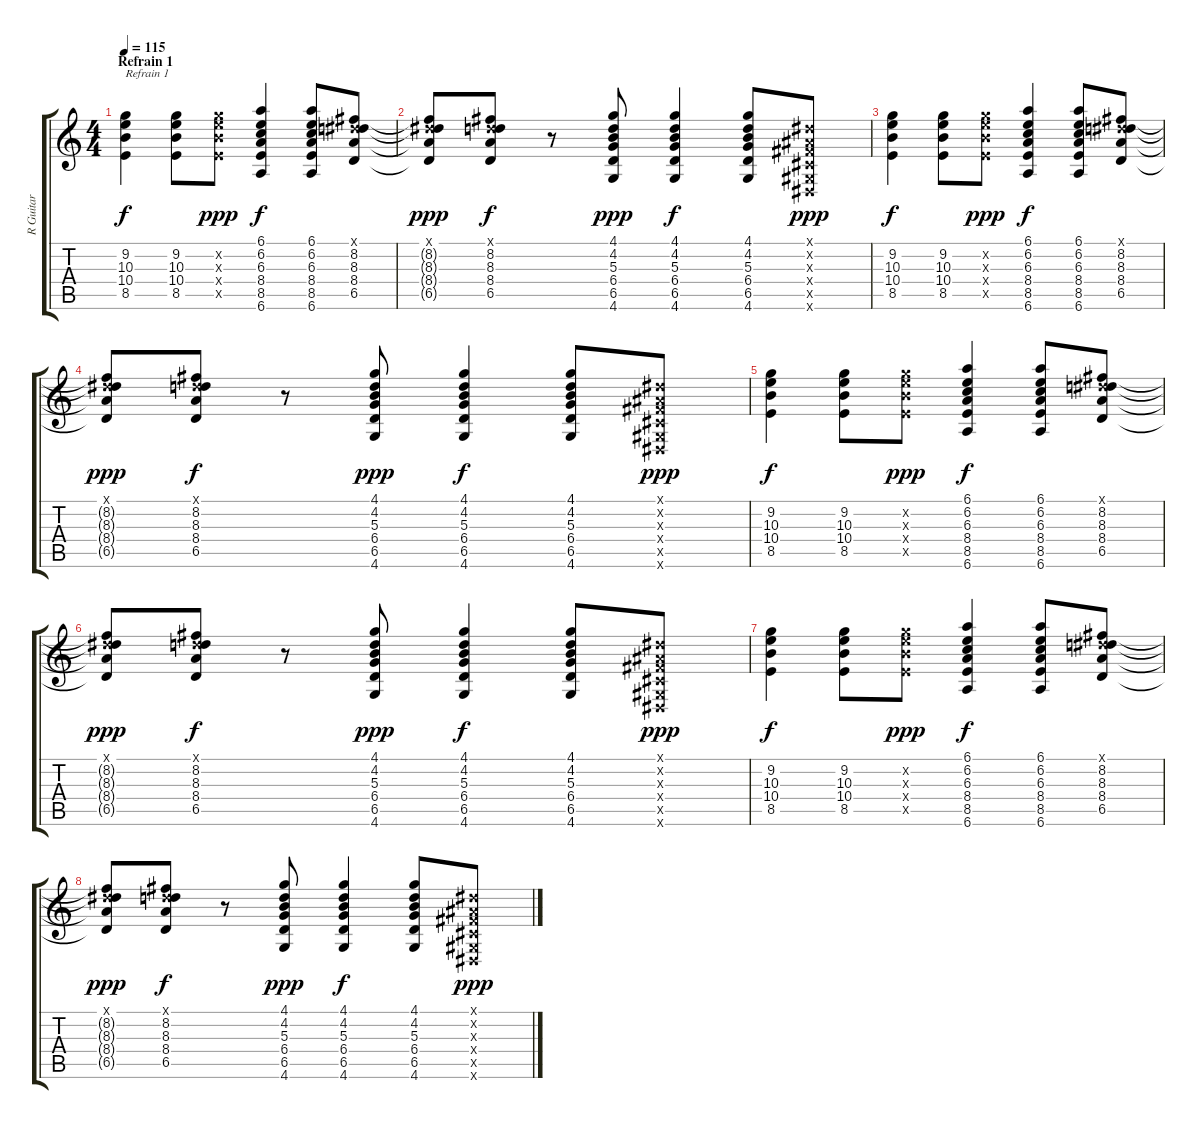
\track ("R Guitar" "R Guitar") {instrument electricguitarmuted}
\staff {score tabs}
\tuning (Eb4 Bb3 Gb3 Db3 Ab2 Eb2) {hide}
\ts (4 4)
\section ("" "Refrain 1")
\tempo 115
\clef g2
\ks c
(9.2 10.3 10.4 8.5).4{txt "Refrain 1" dy f} (9.2 10.3 10.4 8.5).8 (9.2{x} 10.3{x} 10.4{x} 8.5{x}).8{dy ppp} (6.1 6.2 6.3 8.4 8.5 6.6).4{dy f} (6.1 6.2 6.3 8.4 8.5 6.6).8 (0.1{x} 8.2 8.3 8.4 6.5).8 |
(0.1{x} 8.2{t} 8.3{t} 8.4{t} 6.5{t}).8{dy ppp} (0.1{x} 8.2 8.3 8.4 6.5).8{dy f} r.8 (4.1 4.2 5.3 6.4 6.5 4.6).8{dy ppp} (4.1 4.2 5.3 6.4 6.5 4.6).4{dy f} (4.1 4.2 5.3 6.4 6.5 4.6).8 (0.1{x} 0.2{x} 0.3{x} 0.4{x} 0.5{x} 0.6{x}).8{dy ppp} |
(9.2 10.3 10.4 8.5).4{dy f} (9.2 10.3 10.4 8.5).8 (9.2{x} 10.3{x} 10.4{x} 8.5{x}).8{dy ppp} (6.1 6.2 6.3 8.4 8.5 6.6).4{dy f} (6.1 6.2 6.3 8.4 8.5 6.6).8 (0.1{x} 8.2 8.3 8.4 6.5).8 |
(0.1{x} 8.2{t} 8.3{t} 8.4{t} 6.5{t}).8{dy ppp} (0.1{x} 8.2 8.3 8.4 6.5).8{dy f} r.8 (4.1 4.2 5.3 6.4 6.5 4.6).8{dy ppp} (4.1 4.2 5.3 6.4 6.5 4.6).4{dy f} (4.1 4.2 5.3 6.4 6.5 4.6).8 (0.1{x} 0.2{x} 0.3{x} 0.4{x} 0.5{x} 0.6{x}).8{dy ppp} |
(9.2 10.3 10.4 8.5).4{dy f} (9.2 10.3 10.4 8.5).8 (9.2{x} 10.3{x} 10.4{x} 8.5{x}).8{dy ppp} (6.1 6.2 6.3 8.4 8.5 6.6).4{dy f} (6.1 6.2 6.3 8.4 8.5 6.6).8 (0.1{x} 8.2 8.3 8.4 6.5).8 |
(0.1{x} 8.2{t} 8.3{t} 8.4{t} 6.5{t}).8{dy ppp} (0.1{x} 8.2 8.3 8.4 6.5).8{dy f} r.8 (4.1 4.2 5.3 6.4 6.5 4.6).8{dy ppp} (4.1 4.2 5.3 6.4 6.5 4.6).4{dy f} (4.1 4.2 5.3 6.4 6.5 4.6).8 (0.1{x} 0.2{x} 0.3{x} 0.4{x} 0.5{x} 0.6{x}).8{dy ppp} |
(9.2 10.3 10.4 8.5).4{dy f} (9.2 10.3 10.4 8.5).8 (9.2{x} 10.3{x} 10.4{x} 8.5{x}).8{dy ppp} (6.1 6.2 6.3 8.4 8.5 6.6).4{dy f} (6.1 6.2 6.3 8.4 8.5 6.6).8 (0.1{x} 8.2 8.3 8.4 6.5).8 |
(0.1{x} 8.2{t} 8.3{t} 8.4{t} 6.5{t}).8{dy ppp} (0.1{x} 8.2 8.3 8.4 6.5).8{dy f} r.8 (4.1 4.2 5.3 6.4 6.5 4.6).8{dy ppp} (4.1 4.2 5.3 6.4 6.5 4.6).4{dy f} (4.1 4.2 5.3 6.4 6.5 4.6).8 (0.1{x} 0.2{x} 0.3{x} 0.4{x} 0.5{x} 0.6{x}).8{dy ppp}
